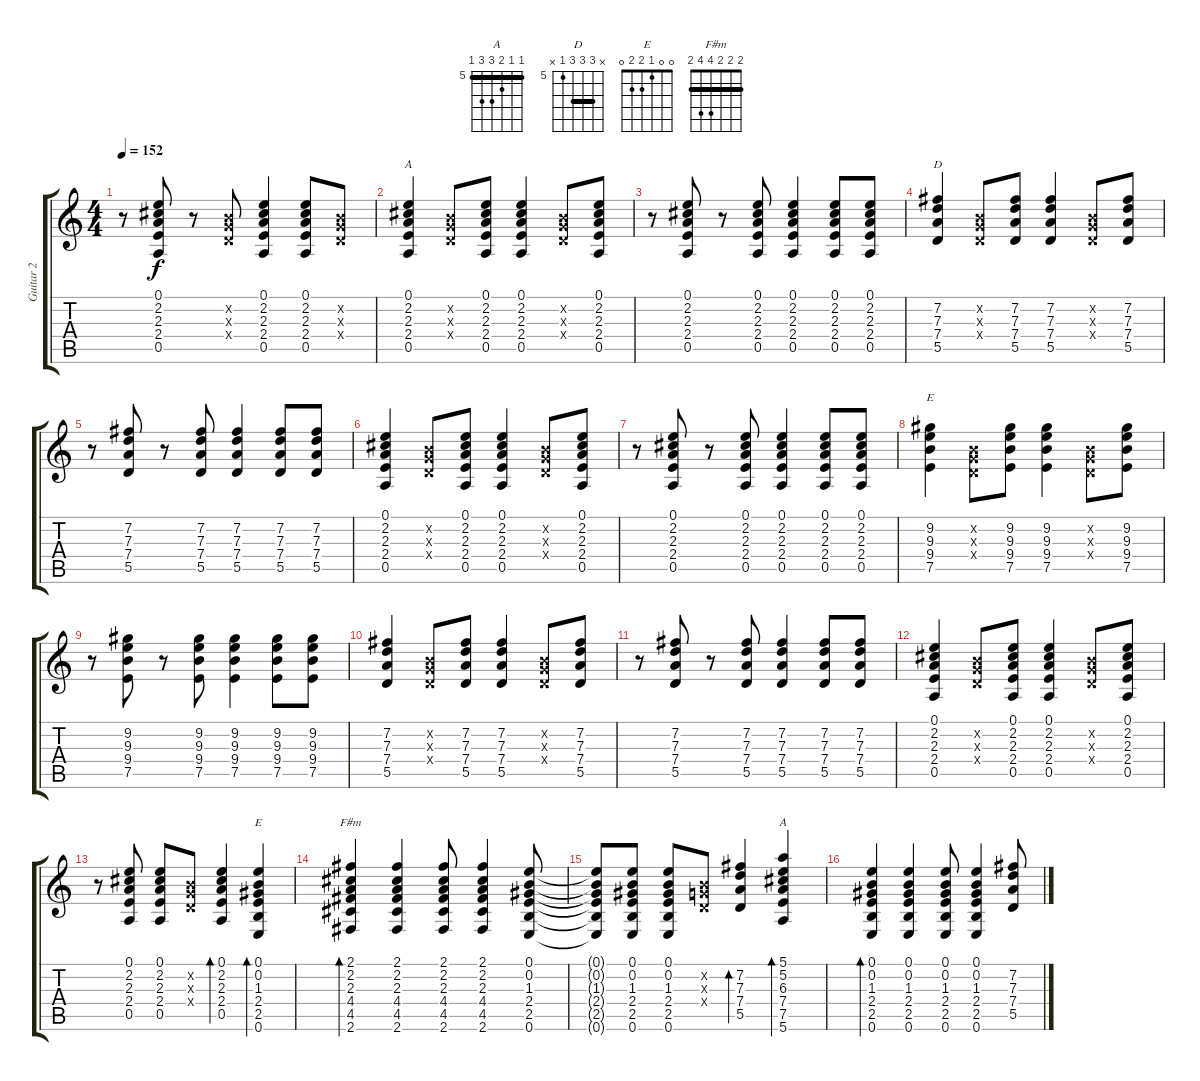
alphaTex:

\track ("Guitar 2" "Guitar 2") {instrument distortionguitar}
\staff {score tabs}
\tuning (E4 B3 G3 D3 A2 E2) {hide}
\chord ("A" 0 2 2 2 0 x)
\chord ("D" x 7 7 7 5 x) {firstfret 5 barre 7}
\chord ("E" x 9 9 9 7 x) {firstfret 7 barre 9}
\chord ("E" 0 0 1 2 2 0)
\chord ("F#m" 2 2 2 4 4 2) {barre 2}
\chord ("A" 5 5 6 7 7 5) {firstfret 5 barre 5}
\ts (4 4)
\tempo 152
\clef g2
\ks c
r.8{dy f} (0.1 2.2 2.3 2.4 0.5).8 r.8 (0.2{x} 0.3{x} 0.4{x}).8 (0.1 2.2 2.3 2.4 0.5).4 (0.1 2.2 2.3 2.4 0.5).8 (0.2{x} 0.3{x} 0.4{x}).8 |
(0.1 2.2 2.3 2.4 0.5).4{ch "A"} (0.2{x} 0.3{x} 0.4{x}).8 (0.1 2.2 2.3 2.4 0.5).8 (0.1 2.2 2.3 2.4 0.5).4 (0.2{x} 0.3{x} 0.4{x}).8 (0.1 2.2 2.3 2.4 0.5).8 |
r.8 (0.1 2.2 2.3 2.4 0.5).8 r.8 (0.1 2.2 2.3 2.4 0.5).8 (0.1 2.2 2.3 2.4 0.5).4 (0.1 2.2 2.3 2.4 0.5).8 (0.1 2.2 2.3 2.4 0.5).8 |
(7.2 7.3 7.4 5.5).4{ch "D"} (0.2{x} 0.3{x} 0.4{x}).8 (7.2 7.3 7.4 5.5).8 (7.2 7.3 7.4 5.5).4 (0.2{x} 0.3{x} 0.4{x}).8 (7.2 7.3 7.4 5.5).8 |
r.8 (7.2 7.3 7.4 5.5).8 r.8 (7.2 7.3 7.4 5.5).8 (7.2 7.3 7.4 5.5).4 (7.2 7.3 7.4 5.5).8 (7.2 7.3 7.4 5.5).8 |
(0.1 2.2 2.3 2.4 0.5).4 (0.2{x} 0.3{x} 0.4{x}).8 (0.1 2.2 2.3 2.4 0.5).8 (0.1 2.2 2.3 2.4 0.5).4 (0.2{x} 0.3{x} 0.4{x}).8 (0.1 2.2 2.3 2.4 0.5).8 |
r.8 (0.1 2.2 2.3 2.4 0.5).8 r.8 (0.1 2.2 2.3 2.4 0.5).8 (0.1 2.2 2.3 2.4 0.5).4 (0.1 2.2 2.3 2.4 0.5).8 (0.1 2.2 2.3 2.4 0.5).8 |
(9.2 9.3 9.4 7.5).4{ch "E"} (0.2{x} 0.3{x} 0.4{x}).8 (9.2 9.3 9.4 7.5).8 (9.2 9.3 9.4 7.5).4 (0.2{x} 0.3{x} 0.4{x}).8 (9.2 9.3 9.4 7.5).8 |
r.8 (9.2 9.3 9.4 7.5).8 r.8 (9.2 9.3 9.4 7.5).8 (9.2 9.3 9.4 7.5).4 (9.2 9.3 9.4 7.5).8 (9.2 9.3 9.4 7.5).8 |
(7.2 7.3 7.4 5.5).4 (0.2{x} 0.3{x} 0.4{x}).8 (7.2 7.3 7.4 5.5).8 (7.2 7.3 7.4 5.5).4 (0.2{x} 0.3{x} 0.4{x}).8 (7.2 7.3 7.4 5.5).8 |
r.8 (7.2 7.3 7.4 5.5).8 r.8 (7.2 7.3 7.4 5.5).8 (7.2 7.3 7.4 5.5).4 (7.2 7.3 7.4 5.5).8 (7.2 7.3 7.4 5.5).8 |
(0.1 2.2 2.3 2.4 0.5).4 (0.2{x} 0.3{x} 0.4{x}).8 (0.1 2.2 2.3 2.4 0.5).8 (0.1 2.2 2.3 2.4 0.5).4 (0.2{x} 0.3{x} 0.4{x}).8 (0.1 2.2 2.3 2.4 0.5).8 |
r.8{volume 12} (0.1 2.2 2.3 2.4 0.5).8 (0.1 2.2 2.3 2.4 0.5).8 (0.2{x} 0.3{x} 0.4{x}).8 (0.1 2.2 2.3 2.4 0.5).4{bd 60} (0.1 0.2 1.3 2.4 2.5 0.6).4{bd 60 ch "E"} |
(2.1 2.2 2.3 4.4 4.5 2.6).4{bd 60 ch "F#m"} (2.1 2.2 2.3 4.4 4.5 2.6).4 (2.1 2.2 2.3 4.4 4.5 2.6).8 (2.1 2.2 2.3 4.4 4.5 2.6).4 (0.1 0.2 1.3 2.4 2.5 0.6).8 |
(0.1{t} 0.2{t} 1.3{t} 2.4{t} 2.5{t} 0.6{t}).8 (0.1 0.2 1.3 2.4 2.5 0.6).8 (0.1 0.2 1.3 2.4 2.5 0.6).8 (0.2{x} 0.3{x} 0.4{x}).8 (7.2 7.3 7.4 5.5).4{bd 60} (5.1 5.2 6.3 7.4 7.5 5.6).4{bd 60 ch "A"} |
(0.1 0.2 1.3 2.4 2.5 0.6).4{bd 60} (0.1 0.2 1.3 2.4 2.5 0.6).4 (0.1 0.2 1.3 2.4 2.5 0.6).8 (0.1 0.2 1.3 2.4 2.5 0.6).4 (7.2 7.3 7.4 5.5).8
